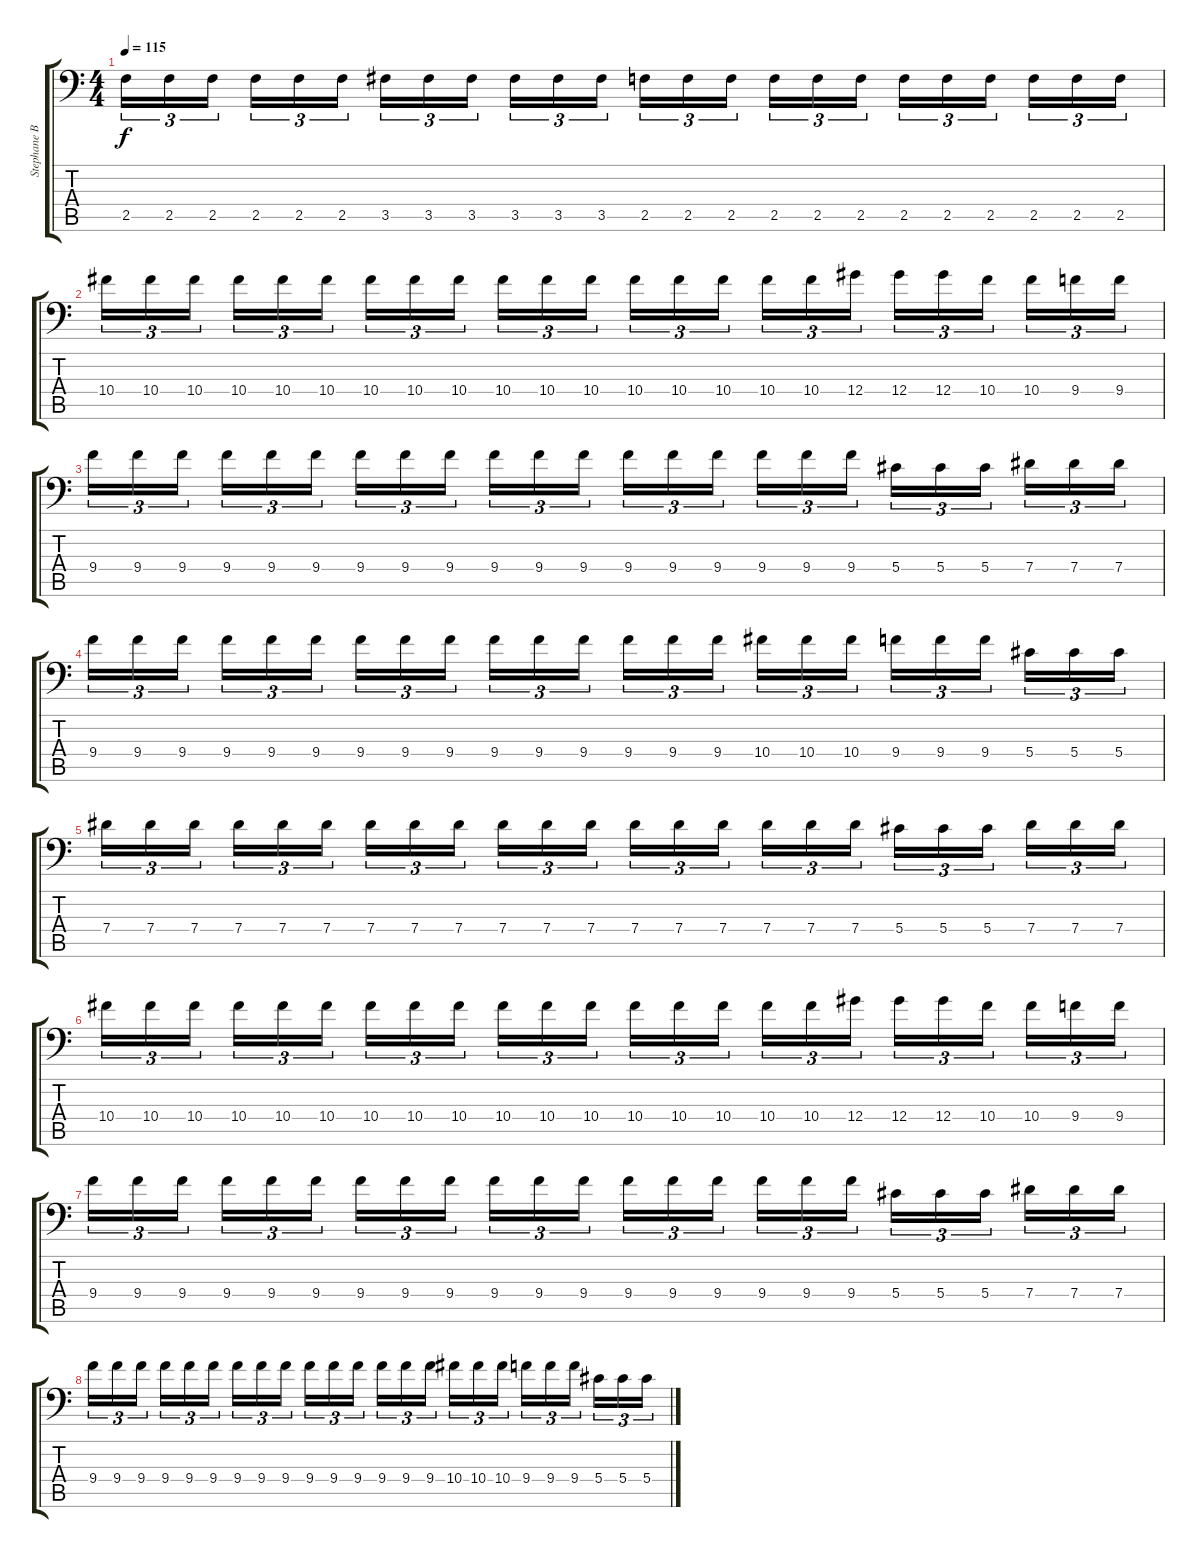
\track ("Stephane Barbe (Lead)" "Stephane B") {instrument distortionguitar}
\staff {score tabs}
\tuning (Bb3 F3 Db3 Ab2 Eb2 Bb1) {hide}
\ts (4 4)
\tempo 115
\clef f4
\ks c
2.5.16{tu (3 2) dy f} 2.5.16{tu (3 2)} 2.5.16{tu (3 2) beam splitsecondary} 2.5.16{tu (3 2)} 2.5.16{tu (3 2)} 2.5.16{tu (3 2)} 3.5.16{tu (3 2)} 3.5.16{tu (3 2)} 3.5.16{tu (3 2) beam splitsecondary} 3.5.16{tu (3 2)} 3.5.16{tu (3 2)} 3.5.16{tu (3 2)} 2.5.16{tu (3 2)} 2.5.16{tu (3 2)} 2.5.16{tu (3 2) beam splitsecondary} 2.5.16{tu (3 2)} 2.5.16{tu (3 2)} 2.5.16{tu (3 2)} 2.5.16{tu (3 2)} 2.5.16{tu (3 2)} 2.5.16{tu (3 2) beam splitsecondary} 2.5.16{tu (3 2)} 2.5.16{tu (3 2)} 2.5.16{tu (3 2)} |
10.4.16{tu (3 2)} 10.4.16{tu (3 2)} 10.4.16{tu (3 2) beam splitsecondary} 10.4.16{tu (3 2)} 10.4.16{tu (3 2)} 10.4.16{tu (3 2)} 10.4.16{tu (3 2)} 10.4.16{tu (3 2)} 10.4.16{tu (3 2) beam splitsecondary} 10.4.16{tu (3 2)} 10.4.16{tu (3 2)} 10.4.16{tu (3 2)} 10.4.16{tu (3 2)} 10.4.16{tu (3 2)} 10.4.16{tu (3 2) beam splitsecondary} 10.4.16{tu (3 2)} 10.4.16{tu (3 2)} 12.4.16{tu (3 2)} 12.4.16{tu (3 2)} 12.4.16{tu (3 2)} 10.4.16{tu (3 2) beam splitsecondary} 10.4.16{tu (3 2)} 9.4.16{tu (3 2)} 9.4.16{tu (3 2)} |
9.4.16{tu (3 2)} 9.4.16{tu (3 2)} 9.4.16{tu (3 2) beam splitsecondary} 9.4.16{tu (3 2)} 9.4.16{tu (3 2)} 9.4.16{tu (3 2)} 9.4.16{tu (3 2)} 9.4.16{tu (3 2)} 9.4.16{tu (3 2) beam splitsecondary} 9.4.16{tu (3 2)} 9.4.16{tu (3 2)} 9.4.16{tu (3 2)} 9.4.16{tu (3 2)} 9.4.16{tu (3 2)} 9.4.16{tu (3 2) beam splitsecondary} 9.4.16{tu (3 2)} 9.4.16{tu (3 2)} 9.4.16{tu (3 2)} 5.4.16{tu (3 2)} 5.4.16{tu (3 2)} 5.4.16{tu (3 2) beam splitsecondary} 7.4.16{tu (3 2)} 7.4.16{tu (3 2)} 7.4.16{tu (3 2)} |
9.4.16{tu (3 2)} 9.4.16{tu (3 2)} 9.4.16{tu (3 2) beam splitsecondary} 9.4.16{tu (3 2)} 9.4.16{tu (3 2)} 9.4.16{tu (3 2)} 9.4.16{tu (3 2)} 9.4.16{tu (3 2)} 9.4.16{tu (3 2) beam splitsecondary} 9.4.16{tu (3 2)} 9.4.16{tu (3 2)} 9.4.16{tu (3 2)} 9.4.16{tu (3 2)} 9.4.16{tu (3 2)} 9.4.16{tu (3 2) beam splitsecondary} 10.4.16{tu (3 2)} 10.4.16{tu (3 2)} 10.4.16{tu (3 2)} 9.4.16{tu (3 2)} 9.4.16{tu (3 2)} 9.4.16{tu (3 2) beam splitsecondary} 5.4.16{tu (3 2)} 5.4.16{tu (3 2)} 5.4.16{tu (3 2)} |
7.4.16{tu (3 2)} 7.4.16{tu (3 2)} 7.4.16{tu (3 2) beam splitsecondary} 7.4.16{tu (3 2)} 7.4.16{tu (3 2)} 7.4.16{tu (3 2)} 7.4.16{tu (3 2)} 7.4.16{tu (3 2)} 7.4.16{tu (3 2) beam splitsecondary} 7.4.16{tu (3 2)} 7.4.16{tu (3 2)} 7.4.16{tu (3 2)} 7.4.16{tu (3 2)} 7.4.16{tu (3 2)} 7.4.16{tu (3 2) beam splitsecondary} 7.4.16{tu (3 2)} 7.4.16{tu (3 2)} 7.4.16{tu (3 2)} 5.4.16{tu (3 2)} 5.4.16{tu (3 2)} 5.4.16{tu (3 2) beam splitsecondary} 7.4.16{tu (3 2)} 7.4.16{tu (3 2)} 7.4.16{tu (3 2)} |
10.4.16{tu (3 2)} 10.4.16{tu (3 2)} 10.4.16{tu (3 2) beam splitsecondary} 10.4.16{tu (3 2)} 10.4.16{tu (3 2)} 10.4.16{tu (3 2)} 10.4.16{tu (3 2)} 10.4.16{tu (3 2)} 10.4.16{tu (3 2) beam splitsecondary} 10.4.16{tu (3 2)} 10.4.16{tu (3 2)} 10.4.16{tu (3 2)} 10.4.16{tu (3 2)} 10.4.16{tu (3 2)} 10.4.16{tu (3 2) beam splitsecondary} 10.4.16{tu (3 2)} 10.4.16{tu (3 2)} 12.4.16{tu (3 2)} 12.4.16{tu (3 2)} 12.4.16{tu (3 2)} 10.4.16{tu (3 2) beam splitsecondary} 10.4.16{tu (3 2)} 9.4.16{tu (3 2)} 9.4.16{tu (3 2)} |
9.4.16{tu (3 2)} 9.4.16{tu (3 2)} 9.4.16{tu (3 2) beam splitsecondary} 9.4.16{tu (3 2)} 9.4.16{tu (3 2)} 9.4.16{tu (3 2)} 9.4.16{tu (3 2)} 9.4.16{tu (3 2)} 9.4.16{tu (3 2) beam splitsecondary} 9.4.16{tu (3 2)} 9.4.16{tu (3 2)} 9.4.16{tu (3 2)} 9.4.16{tu (3 2)} 9.4.16{tu (3 2)} 9.4.16{tu (3 2) beam splitsecondary} 9.4.16{tu (3 2)} 9.4.16{tu (3 2)} 9.4.16{tu (3 2)} 5.4.16{tu (3 2)} 5.4.16{tu (3 2)} 5.4.16{tu (3 2) beam splitsecondary} 7.4.16{tu (3 2)} 7.4.16{tu (3 2)} 7.4.16{tu (3 2)} |
9.4.16{tu (3 2)} 9.4.16{tu (3 2)} 9.4.16{tu (3 2) beam splitsecondary} 9.4.16{tu (3 2)} 9.4.16{tu (3 2)} 9.4.16{tu (3 2)} 9.4.16{tu (3 2)} 9.4.16{tu (3 2)} 9.4.16{tu (3 2) beam splitsecondary} 9.4.16{tu (3 2)} 9.4.16{tu (3 2)} 9.4.16{tu (3 2)} 9.4.16{tu (3 2)} 9.4.16{tu (3 2)} 9.4.16{tu (3 2) beam splitsecondary} 10.4.16{tu (3 2)} 10.4.16{tu (3 2)} 10.4.16{tu (3 2)} 9.4.16{tu (3 2)} 9.4.16{tu (3 2)} 9.4.16{tu (3 2) beam splitsecondary} 5.4.16{tu (3 2)} 5.4.16{tu (3 2)} 5.4.16{tu (3 2)}
